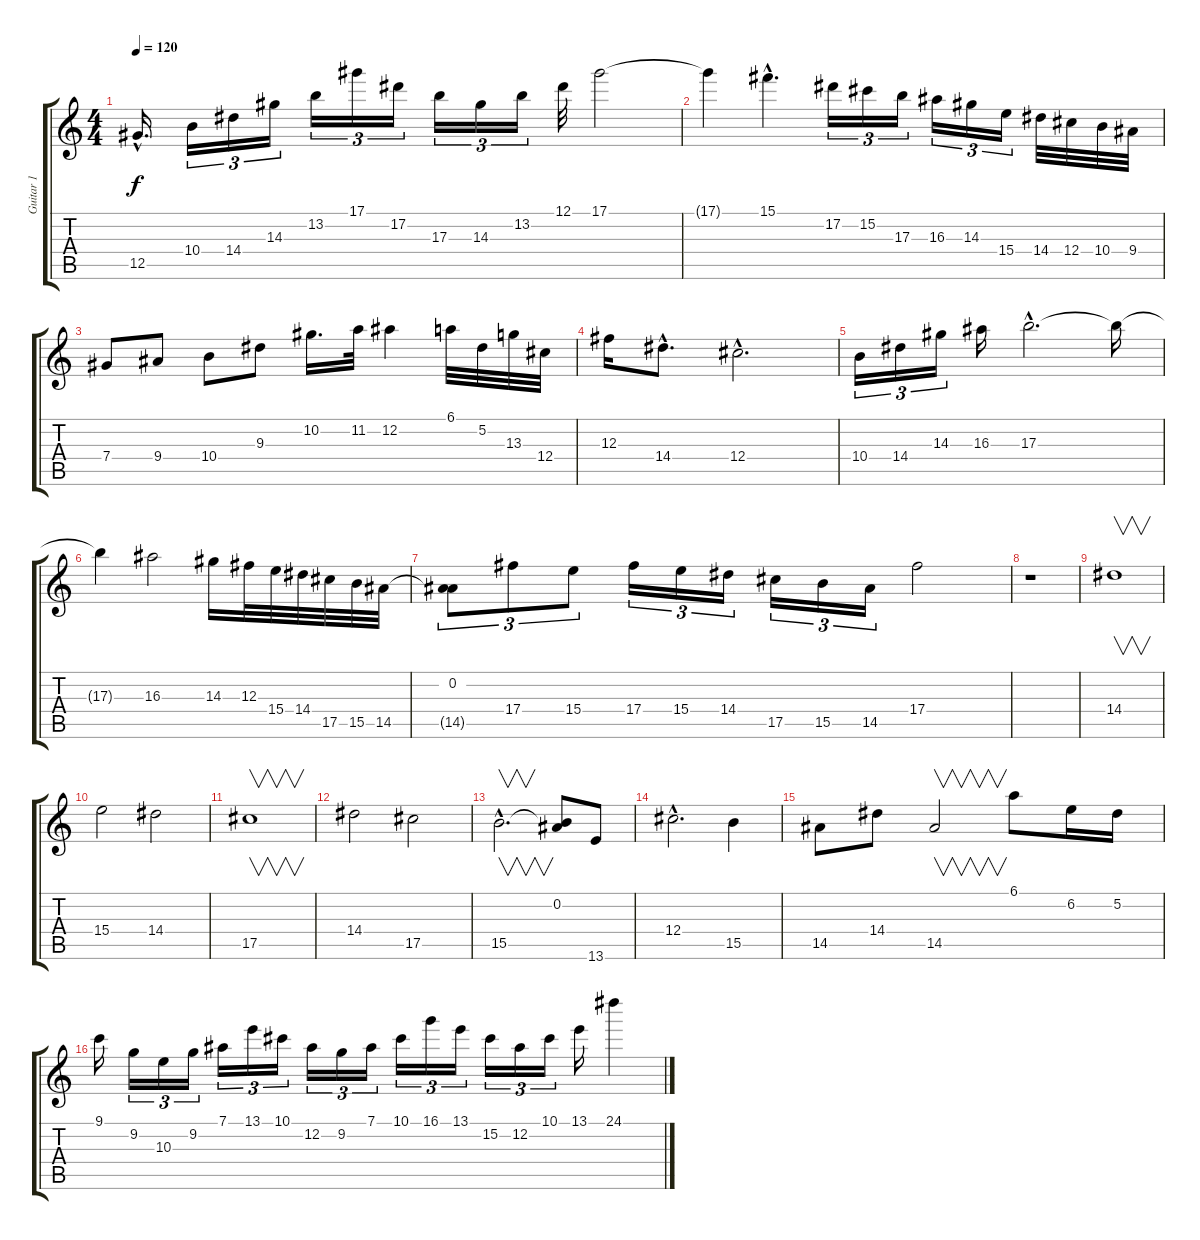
\track ("Guitar 1" "Guitar 1") {instrument overdrivenguitar}
\staff {score tabs}
\tuning (Eb4 Bb3 Gb3 Db3 Ab2 Eb2) {hide}
\ts (4 4)
\tempo 120
\clef g2
\ks c
12.5{hac}.16{d dy f instrument overdrivenguitar} 10.4.16{tu (3 2)} 14.4.16{tu (3 2)} 14.3.16{tu (3 2)} 13.2.16{tu (3 2)} 17.1.16{tu (3 2)} 17.2.16{tu (3 2)} 17.3.16{tu (3 2)} 14.3.16{tu (3 2)} 13.2.16{tu (3 2)} 12.1.32 17.1.2 |
17.1{t}.4 15.1{hac}.4{d} 17.2.16{tu (3 2)} 15.2.16{tu (3 2)} 17.3.16{tu (3 2)} 16.3.16{tu (3 2)} 14.3.16{tu (3 2)} 15.4.16{tu (3 2)} 14.4.32 12.4.32 10.4.32 9.4.32 |
7.4.8 9.4.8 10.4.8 9.3.8 10.2.16{d} 11.2.32 12.2.4 6.1.32 5.2.32 13.3.32 12.4.32 |
12.3.16 14.4{hac}.8{d} 12.4{hac}.2{d} |
10.4.16{tu (3 2)} 14.4.16{tu (3 2)} 14.3.16{tu (3 2)} 16.3.16 17.3{hac}.2{d} 17.3{t}.16 |
17.3{t}.4 16.3.2 14.3.16 12.3.32 15.4.32 14.4.32 17.5.32 15.5.32 14.5.32 |
(0.2 14.5{t}).8{tu (3 2)} 17.4.8{tu (3 2)} 15.4.8{tu (3 2)} 17.4.16{tu (3 2)} 15.4.16{tu (3 2)} 14.4.16{tu (3 2)} 17.5.16{tu (3 2)} 15.5.16{tu (3 2)} 14.5.16{tu (3 2)} 17.4.2 |
r.1 |
14.4.1{v} |
15.4.2 14.4.2 |
17.5.1{v} |
14.4.2 17.5.2 |
15.5{hac}.2{v d} (0.2 15.5{t}).8 13.6.8 |
12.4{hac}.2{d} 15.5.4 |
14.5.8 14.4.8 14.5.2{v} 6.1.8 6.2.16 5.2.16 |
9.1.16 9.2.16{tu (3 2)} 10.3.16{tu (3 2)} 9.2.16{tu (3 2)} 7.1.16{tu (3 2)} 13.1.16{tu (3 2)} 10.1.16{tu (3 2)} 12.2.16{tu (3 2)} 9.2.16{tu (3 2)} 7.1.16{tu (3 2)} 10.1.16{tu (3 2)} 16.1.16{tu (3 2)} 13.1.16{tu (3 2)} 15.2.16{tu (3 2)} 12.2.16{tu (3 2)} 10.1.16{tu (3 2)} 13.1.16 24.1.4
